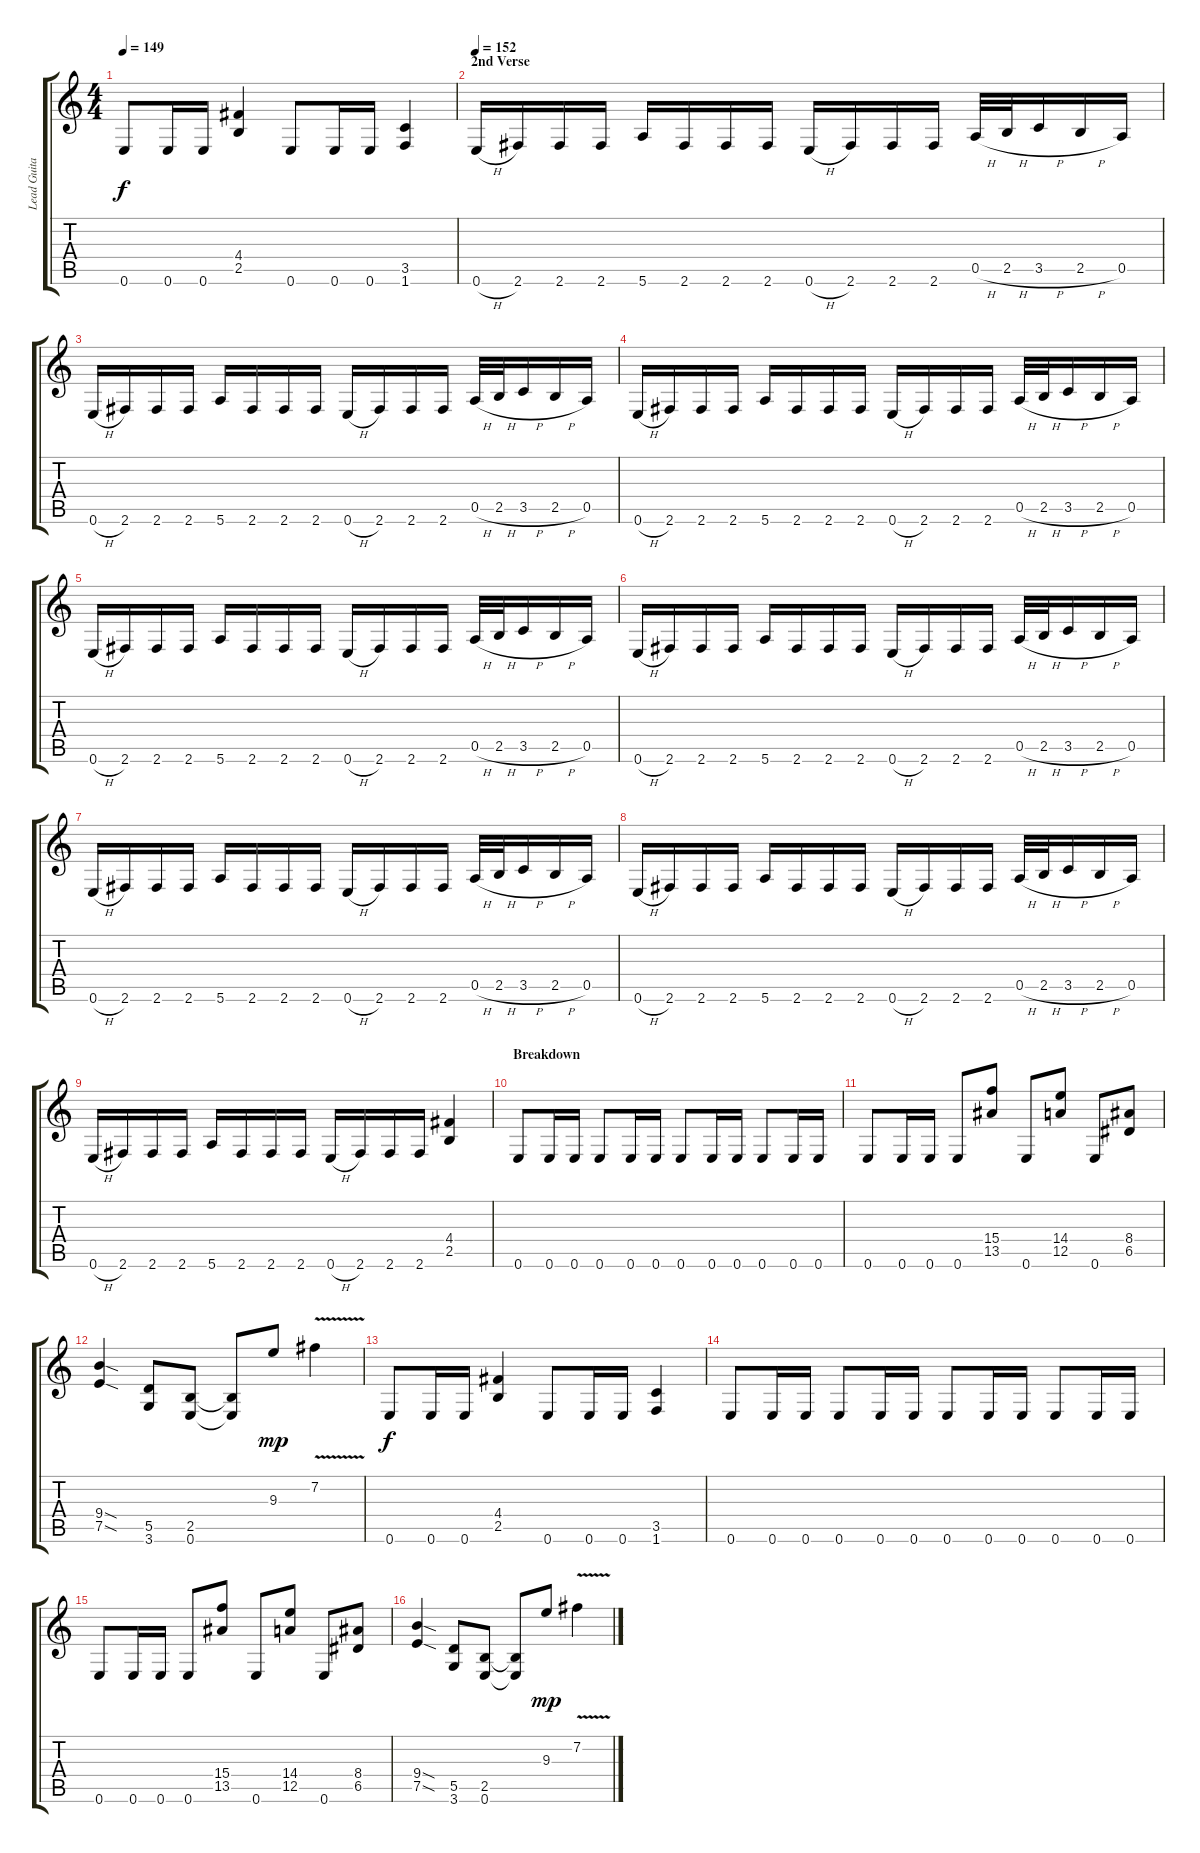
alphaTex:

\track ("Lead Guitar (Chris Poland)" "Lead Guita") {instrument distortionguitar}
\staff {score tabs}
\tuning (E4 B3 G3 D3 A2 E2) {hide}
\ts (4 4)
\tempo 149
\clef g2
\ks c
0.6.8{dy f} 0.6.16 0.6.16 (4.4 2.5).4 0.6.8 0.6.16 0.6.16 (3.5 1.6).4 |
\section ("" "2nd Verse")
\tempo 152
0.6{h}.16 2.6.16 2.6.16 2.6.16 5.6.16 2.6.16 2.6.16 2.6.16 0.6{h}.16 2.6.16 2.6.16 2.6.16 0.5{h}.32 2.5{h}.32 3.5{h}.16 2.5{h}.16 0.5.16 |
0.6{h}.16 2.6.16 2.6.16 2.6.16 5.6.16 2.6.16 2.6.16 2.6.16 0.6{h}.16 2.6.16 2.6.16 2.6.16 0.5{h}.32 2.5{h}.32 3.5{h}.16 2.5{h}.16 0.5.16 |
0.6{h}.16 2.6.16 2.6.16 2.6.16 5.6.16 2.6.16 2.6.16 2.6.16 0.6{h}.16 2.6.16 2.6.16 2.6.16 0.5{h}.32 2.5{h}.32 3.5{h}.16 2.5{h}.16 0.5.16 |
0.6{h}.16 2.6.16 2.6.16 2.6.16 5.6.16 2.6.16 2.6.16 2.6.16 0.6{h}.16 2.6.16 2.6.16 2.6.16 0.5{h}.32 2.5{h}.32 3.5{h}.16 2.5{h}.16 0.5.16 |
0.6{h}.16 2.6.16 2.6.16 2.6.16 5.6.16 2.6.16 2.6.16 2.6.16 0.6{h}.16 2.6.16 2.6.16 2.6.16 0.5{h}.32 2.5{h}.32 3.5{h}.16 2.5{h}.16 0.5.16 |
0.6{h}.16 2.6.16 2.6.16 2.6.16 5.6.16 2.6.16 2.6.16 2.6.16 0.6{h}.16 2.6.16 2.6.16 2.6.16 0.5{h}.32 2.5{h}.32 3.5{h}.16 2.5{h}.16 0.5.16 |
0.6{h}.16 2.6.16 2.6.16 2.6.16 5.6.16 2.6.16 2.6.16 2.6.16 0.6{h}.16 2.6.16 2.6.16 2.6.16 0.5{h}.32 2.5{h}.32 3.5{h}.16 2.5{h}.16 0.5.16 |
0.6{h}.16 2.6.16 2.6.16 2.6.16 5.6.16 2.6.16 2.6.16 2.6.16 0.6{h}.16 2.6.16 2.6.16 2.6.16 (4.4 2.5).4 |
\section ("" "Breakdown")
0.6.8 0.6.16 0.6.16 0.6.8 0.6.16 0.6.16 0.6.8 0.6.16 0.6.16 0.6.8 0.6.16 0.6.16 |
0.6.8 0.6.16 0.6.16 0.6.8 (15.4 13.5).8 0.6.8 (14.4 12.5).8 0.6.8 (8.4 6.5).8 |
(9.4{sod} 7.5{sod}).4 (5.5 3.6).8 (2.5 0.6).8 (2.5{t} 0.6{t}).8 9.3.8{dy mp} 7.2{v}.4 |
0.6.8{dy f} 0.6.16 0.6.16 (4.4 2.5).4 0.6.8 0.6.16 0.6.16 (3.5 1.6).4 |
0.6.8 0.6.16 0.6.16 0.6.8 0.6.16 0.6.16 0.6.8 0.6.16 0.6.16 0.6.8 0.6.16 0.6.16 |
0.6.8 0.6.16 0.6.16 0.6.8 (15.4 13.5).8 0.6.8 (14.4 12.5).8 0.6.8 (8.4 6.5).8 |
(9.4{sod} 7.5{sod}).4 (5.5 3.6).8 (2.5 0.6).8 (2.5{t} 0.6{t}).8 9.3.8{dy mp} 7.2{v}.4
